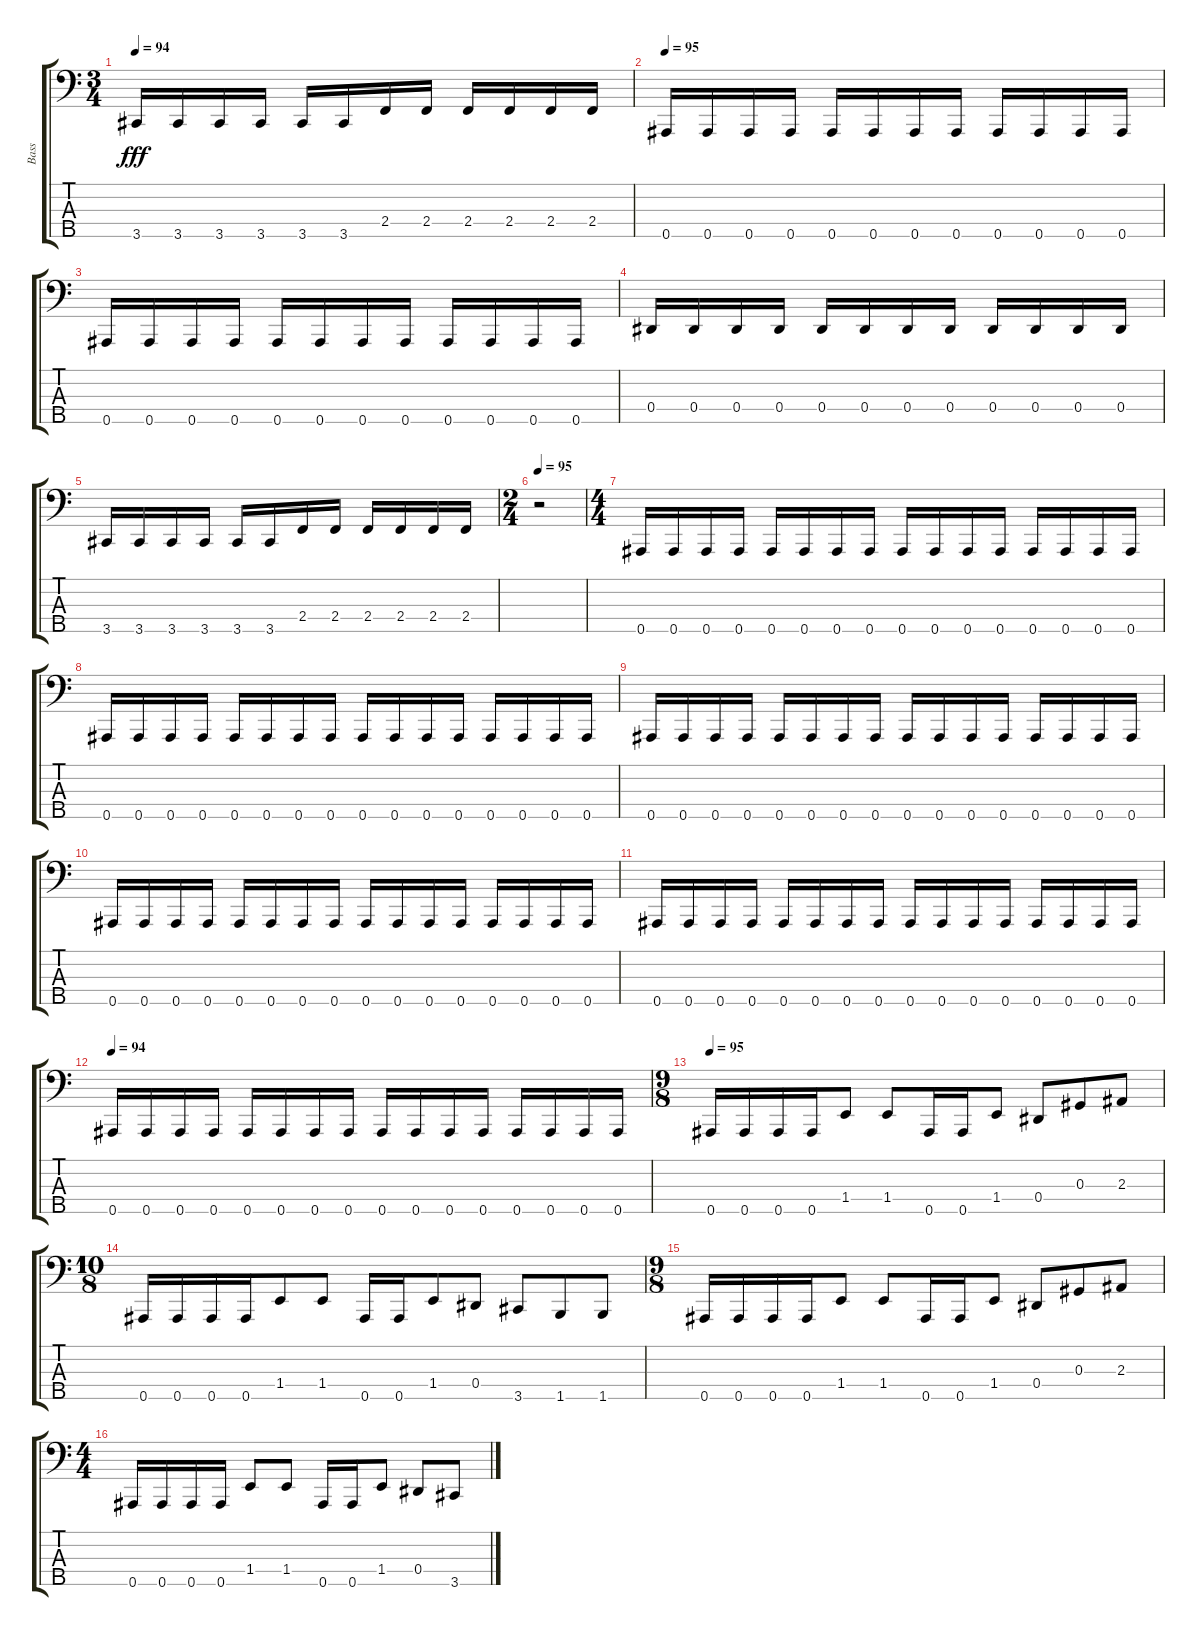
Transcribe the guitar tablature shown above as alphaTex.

\track ("Bass" "Bass") {solo instrument electricbassfinger}
\staff {score tabs}
\tuning (Gb2 Db2 Ab1 Eb1 Bb0) {hide}
\ts (3 4)
\tempo 94
\clef f4
\ks c
3.5.16{dy fff} 3.5.16 3.5.16 3.5.16 3.5.16 3.5.16 2.4.16 2.4.16 2.4.16 2.4.16 2.4.16 2.4.16 |
\tempo 95
0.5.16 0.5.16 0.5.16 0.5.16 0.5.16 0.5.16 0.5.16 0.5.16 0.5.16 0.5.16 0.5.16 0.5.16 |
0.5.16 0.5.16 0.5.16 0.5.16 0.5.16 0.5.16 0.5.16 0.5.16 0.5.16 0.5.16 0.5.16 0.5.16 |
0.4.16 0.4.16 0.4.16 0.4.16 0.4.16 0.4.16 0.4.16 0.4.16 0.4.16 0.4.16 0.4.16 0.4.16 |
3.5.16 3.5.16 3.5.16 3.5.16 3.5.16 3.5.16 2.4.16 2.4.16 2.4.16 2.4.16 2.4.16 2.4.16 |
\ts (2 4)
\tempo 95
r.2 |
\ts (4 4)
0.5.16 0.5.16 0.5.16 0.5.16 0.5.16 0.5.16 0.5.16 0.5.16 0.5.16 0.5.16 0.5.16 0.5.16 0.5.16 0.5.16 0.5.16 0.5.16 |
0.5.16 0.5.16 0.5.16 0.5.16 0.5.16 0.5.16 0.5.16 0.5.16 0.5.16 0.5.16 0.5.16 0.5.16 0.5.16 0.5.16 0.5.16 0.5.16 |
0.5.16 0.5.16 0.5.16 0.5.16 0.5.16 0.5.16 0.5.16 0.5.16 0.5.16 0.5.16 0.5.16 0.5.16 0.5.16 0.5.16 0.5.16 0.5.16 |
0.5.16 0.5.16 0.5.16 0.5.16 0.5.16 0.5.16 0.5.16 0.5.16 0.5.16 0.5.16 0.5.16 0.5.16 0.5.16 0.5.16 0.5.16 0.5.16 |
0.5.16 0.5.16 0.5.16 0.5.16 0.5.16 0.5.16 0.5.16 0.5.16 0.5.16 0.5.16 0.5.16 0.5.16 0.5.16 0.5.16 0.5.16 0.5.16 |
\tempo 94
0.5.16 0.5.16 0.5.16 0.5.16 0.5.16 0.5.16 0.5.16 0.5.16 0.5.16 0.5.16 0.5.16 0.5.16 0.5.16 0.5.16 0.5.16 0.5.16 |
\ts (9 8)
\tempo 95
0.5.16 0.5.16 0.5.16 0.5.16 1.4.8 1.4.8 0.5.16 0.5.16 1.4.8 0.4.8 0.3.8 2.3.8 |
\ts (10 8)
0.5.16 0.5.16 0.5.16 0.5.16 1.4.8 1.4.8 0.5.16 0.5.16 1.4.8 0.4.8 3.5.8 1.5.8 1.5.8 |
\ts (9 8)
0.5.16 0.5.16 0.5.16 0.5.16 1.4.8 1.4.8 0.5.16 0.5.16 1.4.8 0.4.8 0.3.8 2.3.8 |
\ts (4 4)
0.5.16 0.5.16 0.5.16 0.5.16 1.4.8 1.4.8 0.5.16 0.5.16 1.4.8 0.4.8 3.5.8
